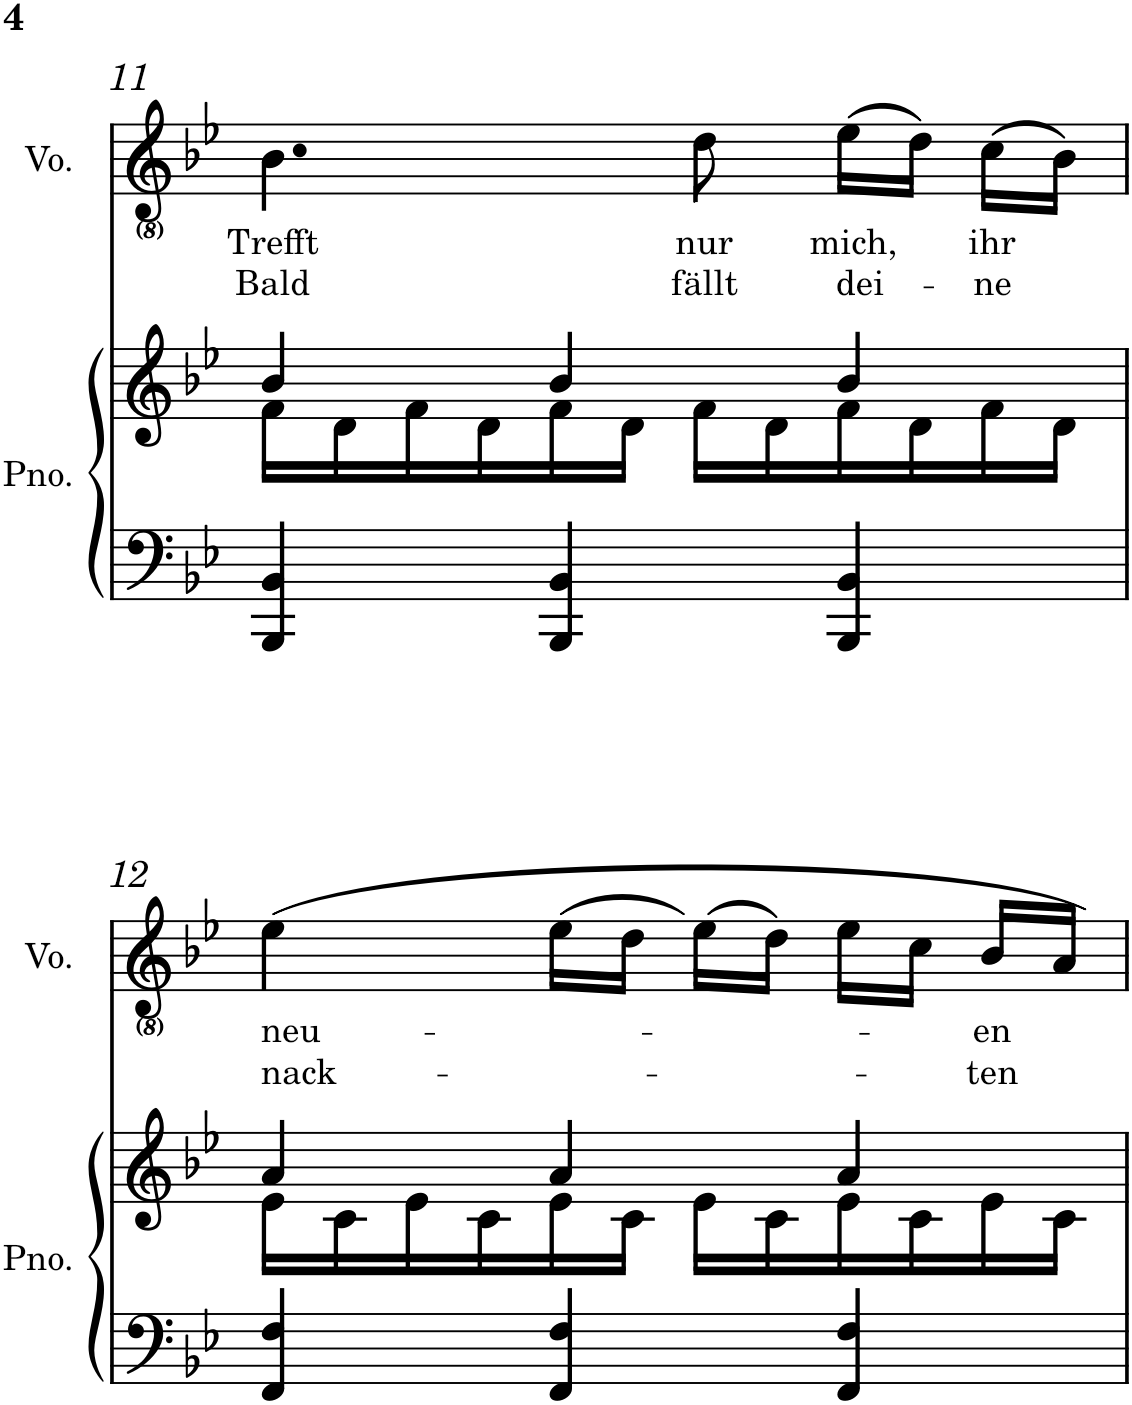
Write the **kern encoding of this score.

**kern	**kern	**kern	**text	**text
*part2	*part2	*part1	*part1	*part1
*staff3	*staff2	*staff1	*staff1	*staff1
*I"Piano	*	*I"Voice	*	*
*I'Pno.	*	*I'Vo.	*	*
!!LO:PB:g=z
*clefF4	*clefG2	*clefG2	*	*
*k[b-e-]	*k[b-e-]	*k[b-e-]	*	*
*M6/8	*M6/8	*M6/8	*	*
=11	=11	=11	=11	=11
*	*^	*	*	*
!	!	!	!	!LO:LY:b	!LO:LY:b
4BBB-/ 4BB-/	4b-/	16f\LL	4.b-\	Trefft	Bald
.	.	16d\	.	.	.
.	.	16f\	.	.	.
.	.	16d\	.	.	.
4BBB-/ 4BB-/	4b-/	16f\	.	.	.
.	.	16d\JJ	.	.	.
!	!	!	!	!LO:LY:b	!LO:LY:b
.	.	16f\LL	8dd\	nur	fällt
.	.	16d\	.	.	.
!	!	!	!	!LO:LY:b	!LO:LY:b
4BBB-/ 4BB-/	4b-/	16f\	(16ee-\LL	mich,	dei-
.	.	16d\	16dd\JJ)	.	.
!	!	!	!	!LO:LY:b	!LO:LY:b
.	.	16f\	(16cc\LL	ihr	-ne
.	.	16d\JJ	16b-\JJ)	.	.
!!LO:LB:g=z
=12	=12	=12	=12	=12	=12
!	!	!	!	!LO:LY:b	!LO:LY:b
4FF/ 4F/	4a/	16e-\LL	(4ee-\	neu-	nack-
.	.	16c\	.	.	.
.	.	16e-\	.	.	.
.	.	16c\	.	.	.
4FF/ 4F/	4a/	16e-\	(16ee-\LL	.	.
.	.	16c\JJ	16dd\JJ	.	.
.	.	16e-\LL	(16ee-\LL)	.	.
.	.	16c\	16dd\JJ)	.	.
4FF/ 4F/	4a/	16e-\	16ee-\LL	.	.
.	.	16c\	16cc\JJ	.	.
!	!	!	!	!LO:LY:b	!LO:LY:b
.	.	16e-\	16b-/LL	-en	-ten
.	.	16c\JJ	16a/JJ)	.	.
*	*v	*v	*	*	*
=	=	=	=	=
*-	*-	*-	*-	*-
